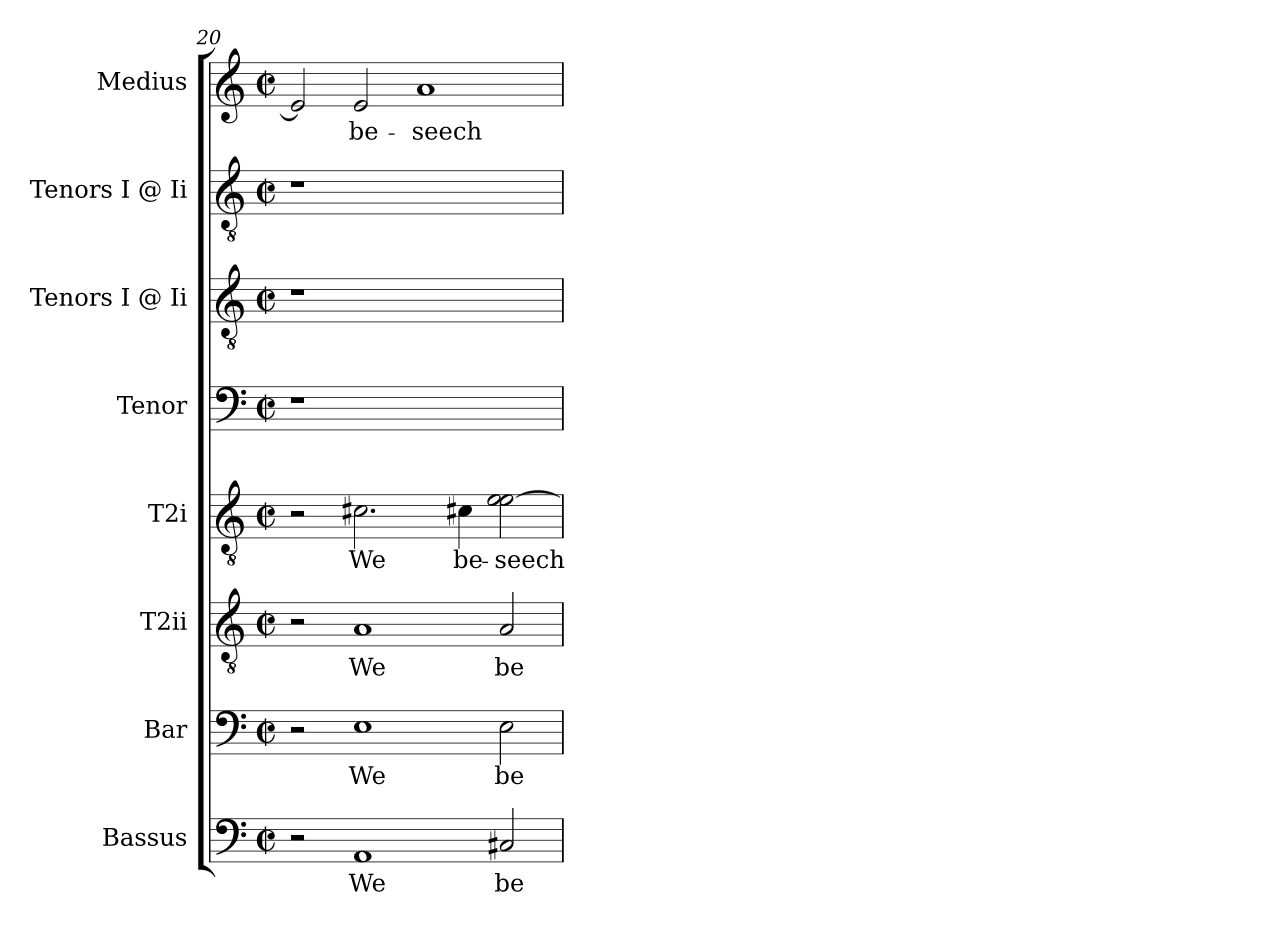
**kern	**text	**kern	**text	**kern	**text	**kern	**text	**kern	**kern	**kern	**kern	**text
*part8	*part8	*part7	*part7	*part6	*part6	*part5	*part5	*part4	*part3	*part2	*part1	*part1
*staff8	*staff8	*staff7	*staff7	*staff6	*staff6	*staff5	*staff5	*staff4	*staff3	*staff2	*staff1	*staff1
*I"Bassus	*	*I"Bar	*	*I"T2ii	*	*I"T2i	*	*I"Tenor	*I"Tenors I @ Ii	*I"Tenors I @ Ii	*I"Medius	*
*I'B	*	*I'Bar	*	*I'T2ii	*	*I'T2i	*	*	*	*	*I'M	*
*clefF4	*	*clefF4	*	*clefGv2	*	*clefGv2	*	*clefF4	*clefGv2	*clefGv2	*clefG2	*
*k[]	*	*k[]	*	*k[]	*	*k[]	*	*k[]	*k[]	*k[]	*k[]	*
*C:	*	*C:	*	*C:	*	*C:	*	*C:	*C:	*C:	*C:	*
*M2/2	*	*M2/2	*	*M2/2	*	*M2/2	*	*M2/2	*M2/2	*M2/2	*M2/2	*
*met(c|)	*	*met(c|)	*	*met(c|)	*	*met(c|)	*	*met(c|)	*met(c|)	*met(c|)	*met(c|)	*
=20	=20	=20	=20	=20	=20	=20	=20	=20	=20	=20	=20	=20
!	!	!	!	!	!	!	!	!	!	!	!	!LO:LY:b:cj
2r	.	2r	.	2r	.	2r	.	1r	1r	1r	2e/]	.
!	!LO:LY:b:cj	!	!LO:LY:b:cj	!	!LO:LY:b:cj	!	!LO:LY:b:cj	!	!	!	!	!LO:LY:b:cj
1AA	We	1E	We	1A	We	2.c#X\	We	.	.	.	2e/	be-
!	!	!	!	!	!	!	!	!	!	!	!	!LO:LY:b:cj
.	.	.	.	.	.	.	.	1ryy	1ryy	1ryy	1a	-seech
!	!	!	!	!	!	!	!LO:LY:b:cj	!	!	!	!	!
.	.	.	.	.	.	4c#X\	be-	.	.	.	.	.
!	!LO:LY:b:cj	!	!LO:LY:b:cj	!	!LO:LY:b:cj	!	!LO:LY:b:cj	!	!	!	!	!
2C#X/	be-	2E\	be-	2A/	be-	2e\ [<2e\	-seech	.	.	.	.	.
=	=	=	=	=	=	=	=	=	=	=	=	=
*-	*-	*-	*-	*-	*-	*-	*-	*-	*-	*-	*-	*-
